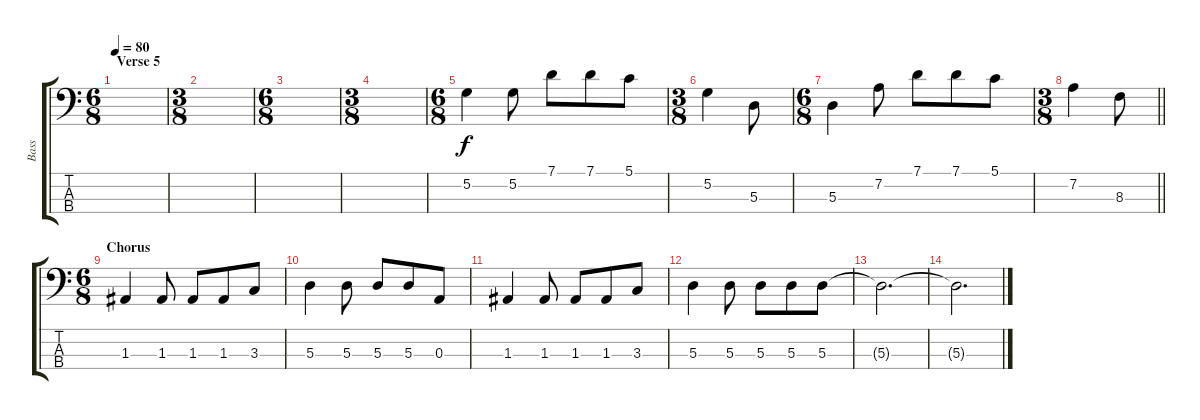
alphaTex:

\track ("Bass" "Bass") {instrument electricbassfinger}
\staff {score tabs}
\tuning (G2 D2 A1 E1) {hide}
\ts (6 8)
\section ("" "Verse 5")
\tempo 80
\clef f4
\ks c
|
\ts (3 8)
|
\ts (6 8)
|
\ts (3 8)
|
\ts (6 8)
5.2.4 5.2.8 7.1.8 7.1.8 5.1.8 |
\ts (3 8)
5.2.4 5.3.8 |
\ts (6 8)
5.3.4 7.2.8 7.1.8 7.1.8 5.1.8 |
\ts (3 8)
\barLineRight lightlight
7.2.4 8.3.8 |
\ts (6 8)
\section ("" "Chorus")
1.3.4 1.3.8 1.3.8 1.3.8 3.3.8 |
5.3.4 5.3.8 5.3.8 5.3.8 0.3.8 |
1.3.4 1.3.8 1.3.8 1.3.8 3.3.8 |
5.3.4 5.3.8 5.3.8 5.3.8 5.3.8 |
5.3{t}.2{d} |
5.3{t}.2{d}
